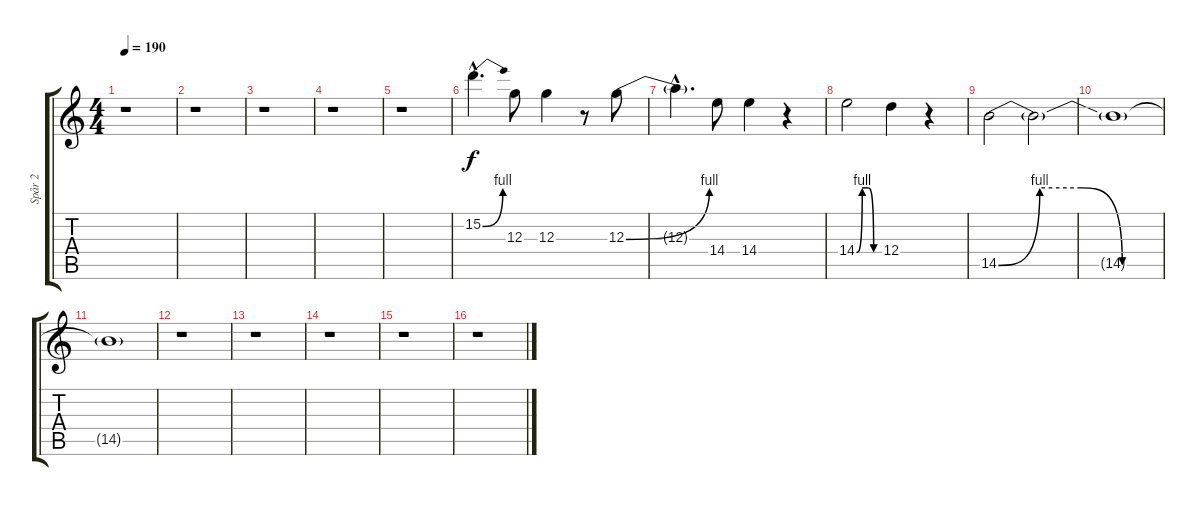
\track ("Spår 2" "Spår 2") {instrument distortionguitar}
\staff {score tabs}
\tuning (E4 B3 G3 D3 A2 E2) {hide}
\ts (4 4)
\tempo 190
\clef g2
\ks c
r.1{dy f} |
r.1 |
r.1 |
r.1 |
r.1 |
15.2{be (bend 0 0 60 4) hac}.4{d} 12.3.8 12.3.4 r.8 12.3{be (bend 0 0 60 4)}.8 |
12.3{hac t}.4{d} 14.4.8 14.4.4 r.4 |
14.4{be (custom 0 0 15 4 30 4 45 0 60 0)}.2 12.4.4 r.4 |
14.5{be (custom 0 0 15 4 30 4 45 0 60 0)}.2 14.5{t}.2 |
14.5{t}.1 |
14.5{t}.1 |
r.1 |
r.1 |
r.1 |
r.1 |
r.1
